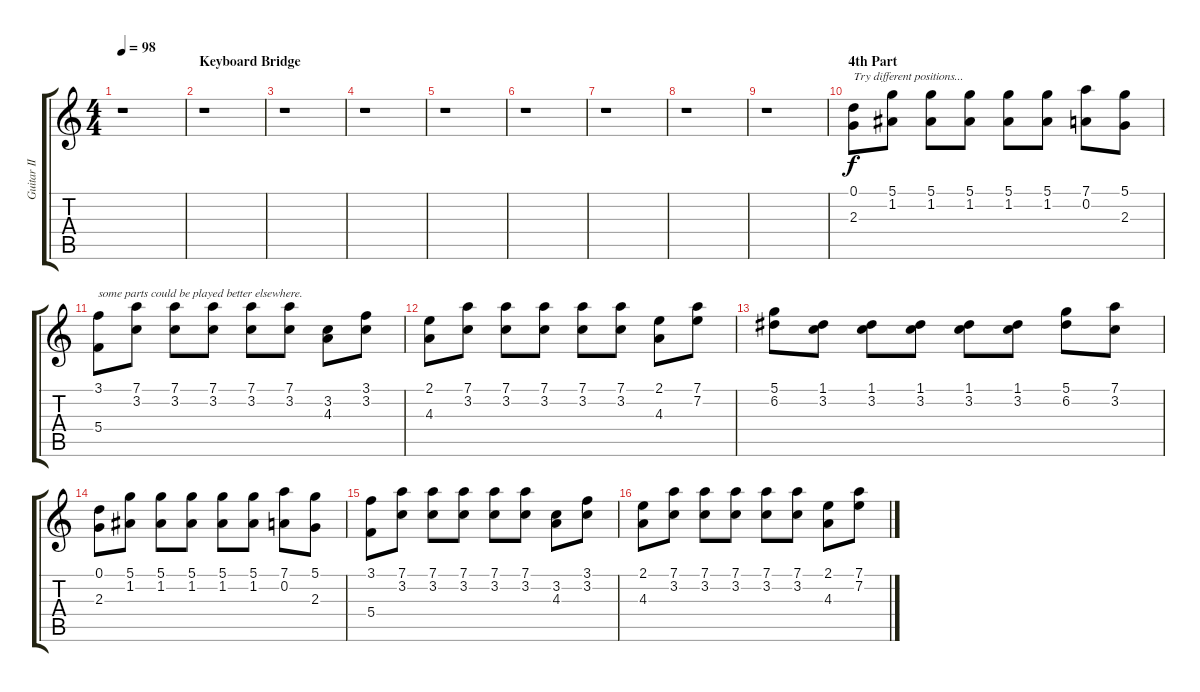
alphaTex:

\track ("Guitar II" "Guitar II") {instrument acousticguitarsteel}
\staff {score tabs}
\tuning (D4 A3 F3 C3 G2 D2) {hide}
\ts (4 4)
\tempo 98
\clef g2
\ks c
r.1{dy f} |
\section ("" "Keyboard Bridge")
r.1 |
r.1 |
r.1 |
r.1 |
r.1 |
r.1 |
r.1 |
r.1 |
\section ("" "4th Part")
(0.1 2.3).8{txt "Try different positions..."} (5.1 1.2).8 (5.1 1.2).8 (5.1 1.2).8 (5.1 1.2).8 (5.1 1.2).8 (7.1 0.2).8 (5.1 2.3).8 |
(3.1 5.4).8{txt "some parts could be played better elsewhere."} (7.1 3.2).8 (7.1 3.2).8 (7.1 3.2).8 (7.1 3.2).8 (7.1 3.2).8 (3.2 4.3).8 (3.1 3.2).8 |
(2.1 4.3).8 (7.1 3.2).8 (7.1 3.2).8 (7.1 3.2).8 (7.1 3.2).8 (7.1 3.2).8 (2.1 4.3).8 (7.1 7.2).8 |
(5.1 6.2).8 (1.1 3.2).8 (1.1 3.2).8 (1.1 3.2).8 (1.1 3.2).8 (1.1 3.2).8 (5.1 6.2).8 (7.1 3.2).8 |
(0.1 2.3).8 (5.1 1.2).8 (5.1 1.2).8 (5.1 1.2).8 (5.1 1.2).8 (5.1 1.2).8 (7.1 0.2).8 (5.1 2.3).8 |
(3.1 5.4).8 (7.1 3.2).8 (7.1 3.2).8 (7.1 3.2).8 (7.1 3.2).8 (7.1 3.2).8 (3.2 4.3).8 (3.1 3.2).8 |
(2.1 4.3).8 (7.1 3.2).8 (7.1 3.2).8 (7.1 3.2).8 (7.1 3.2).8 (7.1 3.2).8 (2.1 4.3).8 (7.1 7.2).8
